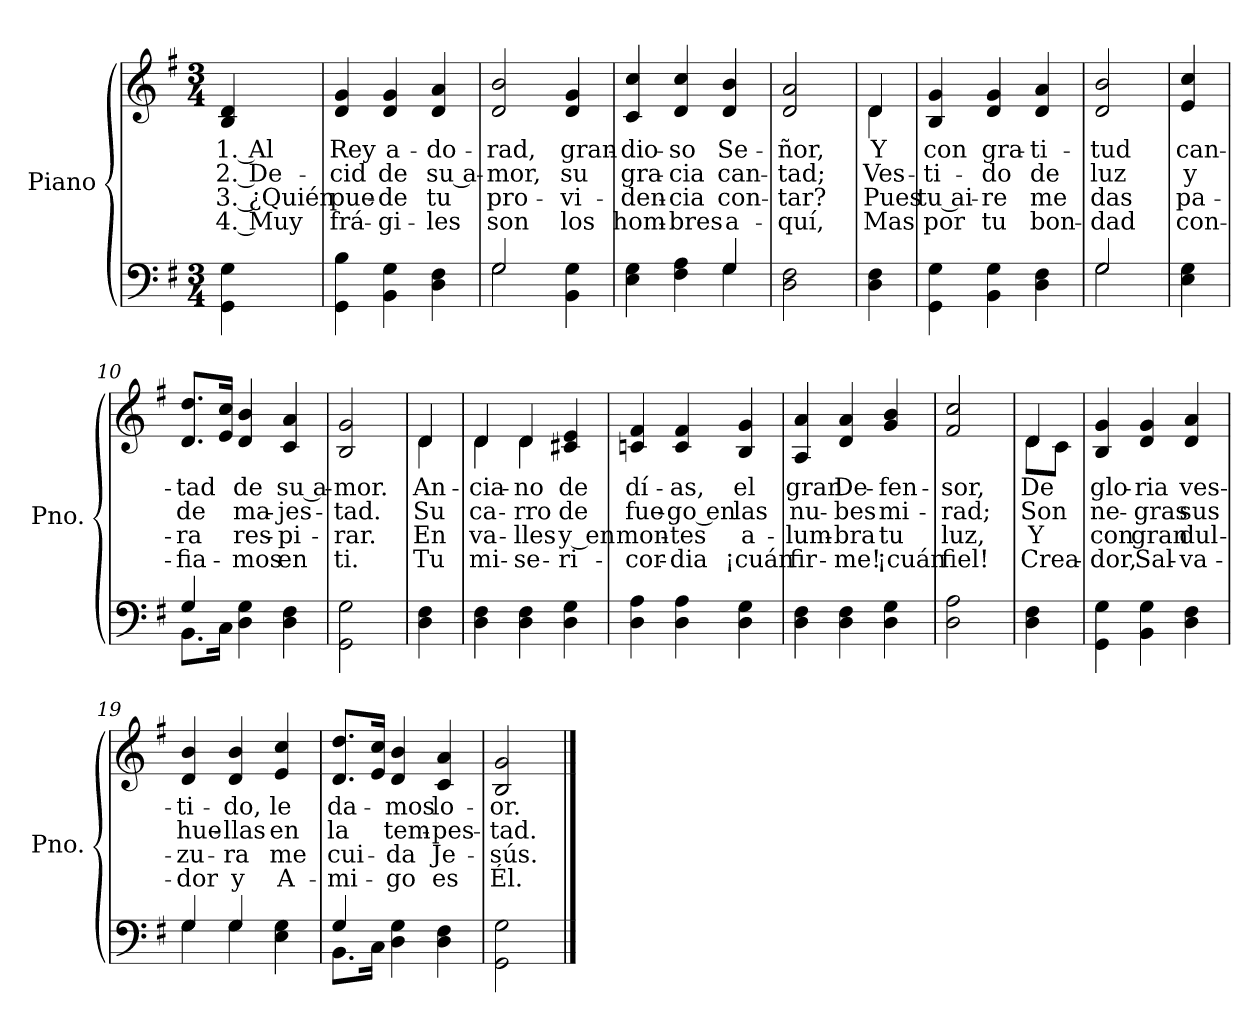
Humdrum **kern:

**kern	**kern	**text	**text	**text	**text
*part1	*part1	*part1	*part1	*part1	*part1
*staff2	*staff1	*staff1	*staff1	*staff1	*staff1
*I"Piano	*	*	*	*	*
*I'Pno.	*	*	*	*	*
*stria5	*stria5	*	*	*	*
*clefF4	*clefG2	*	*	*	*
*k[f#]	*k[f#]	*	*	*	*
*M3/4	*M3/4	*	*	*	*
=1	=1	=1	=1	=1	=1
!	!	!LO:LY:b	!LO:LY:b	!LO:LY:b	!LO:LY:b
4GG\ 4G\	4B/ 4d/	1. Al	2. De-	3. ¿Quién	4. Muy
=2	=2	=2	=2	=2	=2
!	!	!LO:LY:b	!LO:LY:b	!LO:LY:b	!LO:LY:b
4GG\ 4B\	4d/ 4g/	Rey	-cid	pue-	frá-
!	!	!LO:LY:b	!LO:LY:b	!LO:LY:b	!LO:LY:b
4BB\ 4G\	4d/ 4g/	a-	de	-de	-gi-
!	!	!LO:LY:b	!LO:LY:b	!LO:LY:b	!LO:LY:b
4D\ 4F#\	4d/ 4a/	-do-	su a-	tu	-les
=3	=3	=3	=3	=3	=3
*^	*	*	*	*	*
!	!	!	!LO:LY:b	!LO:LY:b	!LO:LY:b	!LO:LY:b
2G/	2G\	2d/ 2b/	-rad,	-mor,	pro-	son
!	!	!	!LO:LY:b	!LO:LY:b	!LO:LY:b	!LO:LY:b
4BB\ 4G\	4ryy	4d/ 4g/	gran-	su	-vi-	los
=4	=4	=4	=4	=4	=4	=4
!	!	!	!LO:LY:b	!LO:LY:b	!LO:LY:b	!LO:LY:b
4E\ 4G\	2ryy	4c/ 4cc/	-dio-	gra-	-den-	hom-
!	!	!	!LO:LY:b	!LO:LY:b	!LO:LY:b	!LO:LY:b
4F#\ 4A\	.	4d/ 4cc/	-so	-cia	-cia	-bres
!	!	!	!LO:LY:b	!LO:LY:b	!LO:LY:b	!LO:LY:b
4G/	4G\	4d/ 4b/	Se-	can-	con-	a-
=5	=5	=5	=5	=5	=5	=5
!	!	!	!LO:LY:b	!LO:LY:b	!LO:LY:b	!LO:LY:b
*v	*v	*	*	*	*	*
2D\ 2F#\	2d/ 2a/	-ñor,	-tad;	-tar?	-quí,
!!LO:LB:g=z
=6	=6	=6	=6	=6	=6
!	!	!LO:LY:b	!LO:LY:b	!LO:LY:b	!LO:LY:b
*	*^	*	*	*	*
4D\ 4F#\	4d/	4d\	Y	Ves-	Pues	Mas
=7	=7	=7	=7	=7	=7	=7
!	!	!	!LO:LY:b	!LO:LY:b	!LO:LY:b	!LO:LY:b
*	*v	*v	*	*	*	*
4GG\ 4G\	4B/ 4g/	con	-ti-	tu ai-	por
!	!	!LO:LY:b	!LO:LY:b	!LO:LY:b	!LO:LY:b
4BB\ 4G\	4d/ 4g/	gra-	-do	-re	tu
!	!	!LO:LY:b	!LO:LY:b	!LO:LY:b	!LO:LY:b
4D\ 4F#\	4d/ 4a/	-ti-	de	me	bon-
=8	=8	=8	=8	=8	=8
*^	*	*	*	*	*
!	!	!	!LO:LY:b	!LO:LY:b	!LO:LY:b	!LO:LY:b
2G/	2G\	2d/ 2b/	-tud	luz	das	-dad
=9	=9	=9	=9	=9	=9	=9
!	!	!	!LO:LY:b	!LO:LY:b	!LO:LY:b	!LO:LY:b
*v	*v	*	*	*	*	*
4E\ 4G\	4e/ 4cc/	can-	y	pa-	con-
=10	=10	=10	=10	=10	=10
*^	*	*	*	*	*
!	!	!	!LO:LY:b	!LO:LY:b	!LO:LY:b	!LO:LY:b
4G/	8.BB\L	8.d/ 8.dd/L	-tad	de	-ra	-fia-
.	16C\Jk	16e/ 16cc/Jk	.	.	.	.
!	!	!	!LO:LY:b	!LO:LY:b	!LO:LY:b	!LO:LY:b
4D\ 4G\	2ryy	4d/ 4b/	de	ma-	res-	-mos
!	!	!	!LO:LY:b	!LO:LY:b	!LO:LY:b	!LO:LY:b
4D\ 4F#\	.	4c/ 4a/	su a-	-jes-	-pi-	en
*v	*v	*	*	*	*	*
=11	=11	=11	=11	=11	=11
!	!	!LO:LY:b	!LO:LY:b	!LO:LY:b	!LO:LY:b
2GG\ 2G\	2B/ 2g/	-mor.	-tad.	-rar.	ti.
!!LO:LB:g=z
=12	=12	=12	=12	=12	=12
!	!	!LO:LY:b	!LO:LY:b	!LO:LY:b	!LO:LY:b
*	*^	*	*	*	*
4D\ 4F#\	4d/	4d\	An-	Su	En	Tu
=13	=13	=13	=13	=13	=13	=13
!	!	!	!LO:LY:b	!LO:LY:b	!LO:LY:b	!LO:LY:b
4D\ 4F#\	4d/	4d\	-cia-	ca-	va-	mi-
!	!	!	!LO:LY:b	!LO:LY:b	!LO:LY:b	!LO:LY:b
4D\ 4F#\	4d/	4d\	-no	-rro	-lles	-se-
!	!	!	!LO:LY:b	!LO:LY:b	!LO:LY:b	!LO:LY:b
4D\ 4G\	4c#X/ 4e/	4ryy	de	de	y en	-ri-
=14	=14	=14	=14	=14	=14	=14
!	!	!	!LO:LY:b	!LO:LY:b	!LO:LY:b	!LO:LY:b
*	*v	*v	*	*	*	*
4D\ 4A\	4cn/ 4f#/	dí-	fue-	mon-	-cor-
!	!	!LO:LY:b	!LO:LY:b	!LO:LY:b	!LO:LY:b
4D\ 4A\	4c/ 4f#/	-as,	-go en	-tes	-dia
!	!	!LO:LY:b	!LO:LY:b	!LO:LY:b	!LO:LY:b
4D\ 4G\	4B/ 4g/	el	las	a-	¡cuán
=15	=15	=15	=15	=15	=15
!	!	!LO:LY:b	!LO:LY:b	!LO:LY:b	!LO:LY:b
4D\ 4F#\	4A/ 4a/	gran	nu-	-lum-	fir-
!	!	!LO:LY:b	!LO:LY:b	!LO:LY:b	!LO:LY:b
4D\ 4F#\	4d/ 4a/	De-	-bes	-bra	-me!
!	!	!LO:LY:b	!LO:LY:b	!LO:LY:b	!LO:LY:b
4D\ 4G\	4g/ 4b/	-fen-	mi-	tu	¡cuán
=16	=16	=16	=16	=16	=16
!	!	!LO:LY:b	!LO:LY:b	!LO:LY:b	!LO:LY:b
2D\ 2A\	2f#/ 2cc/	-sor,	-rad;	luz,	fiel!
!!LO:LB:g=z
=17	=17	=17	=17	=17	=17
!	!	!LO:LY:b	!LO:LY:b	!LO:LY:b	!LO:LY:b
*	*^	*	*	*	*
4D\ 4F#\	4d/	8d\L	De	Son	Y	Crea-
.	.	8c\J	.	.	.	.
=18	=18	=18	=18	=18	=18	=18
!	!	!	!LO:LY:b	!LO:LY:b	!LO:LY:b	!LO:LY:b
*	*v	*v	*	*	*	*
4GG\ 4G\	4B/ 4g/	glo-	ne-	con	-dor,
!	!	!LO:LY:b	!LO:LY:b	!LO:LY:b	!LO:LY:b
4BB\ 4G\	4d/ 4g/	-ria	-gras	gran	Sal-
!	!	!LO:LY:b	!LO:LY:b	!LO:LY:b	!LO:LY:b
4D\ 4F#\	4d/ 4a/	ves-	sus	dul-	-va-
=19	=19	=19	=19	=19	=19
*^	*	*	*	*	*
!	!	!	!LO:LY:b	!LO:LY:b	!LO:LY:b	!LO:LY:b
4G/	4G\	4d/ 4b/	-ti-	hue-	-zu-	-dor
!	!	!	!LO:LY:b	!LO:LY:b	!LO:LY:b	!LO:LY:b
4G/	4G\	4d/ 4b/	-do,	-llas	-ra	y
!	!	!	!LO:LY:b	!LO:LY:b	!LO:LY:b	!LO:LY:b
4E\ 4G\	4ryy	4e/ 4cc/	le	en	me	A-
=20	=20	=20	=20	=20	=20	=20
!	!	!	!LO:LY:b	!LO:LY:b	!LO:LY:b	!LO:LY:b
4G/	8.BB\L	8.d/ 8.dd/L	da-	la	cui-	-mi-
.	16C\Jk	16e/ 16cc/Jk	.	.	.	.
!	!	!	!LO:LY:b	!LO:LY:b	!LO:LY:b	!LO:LY:b
4D\ 4G\	2ryy	4d/ 4b/	-mos	tem-	-da	-go
!	!	!	!LO:LY:b	!LO:LY:b	!LO:LY:b	!LO:LY:b
4D\ 4F#\	.	4c/ 4a/	lo-	-pes-	Je-	es
*v	*v	*	*	*	*	*
=21	=21	=21	=21	=21	=21
!	!	!LO:LY:b	!LO:LY:b	!LO:LY:b	!LO:LY:b
2GG\ 2G\	2B/ 2g/	-or.	-tad.	-sús.	Él.
==	==	==	==	==	==
*-	*-	*-	*-	*-	*-
